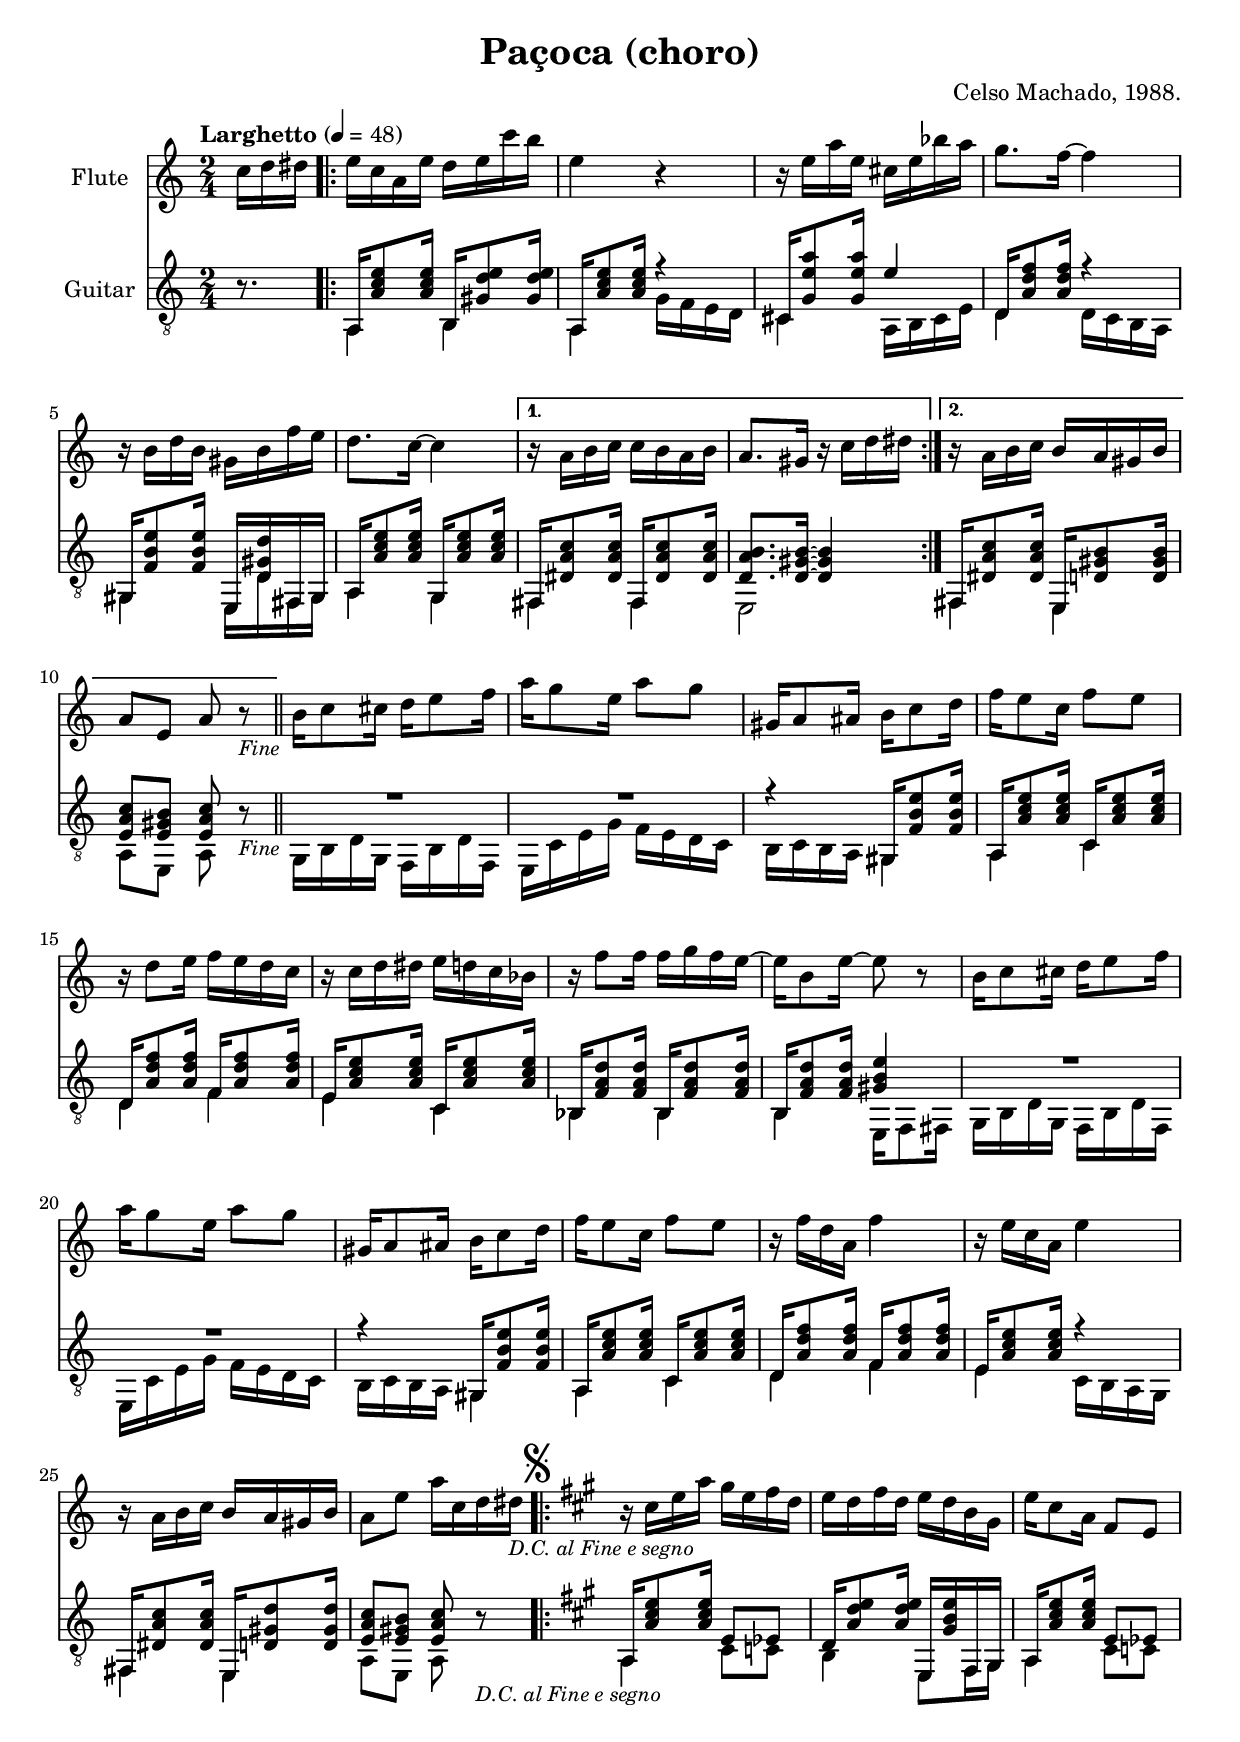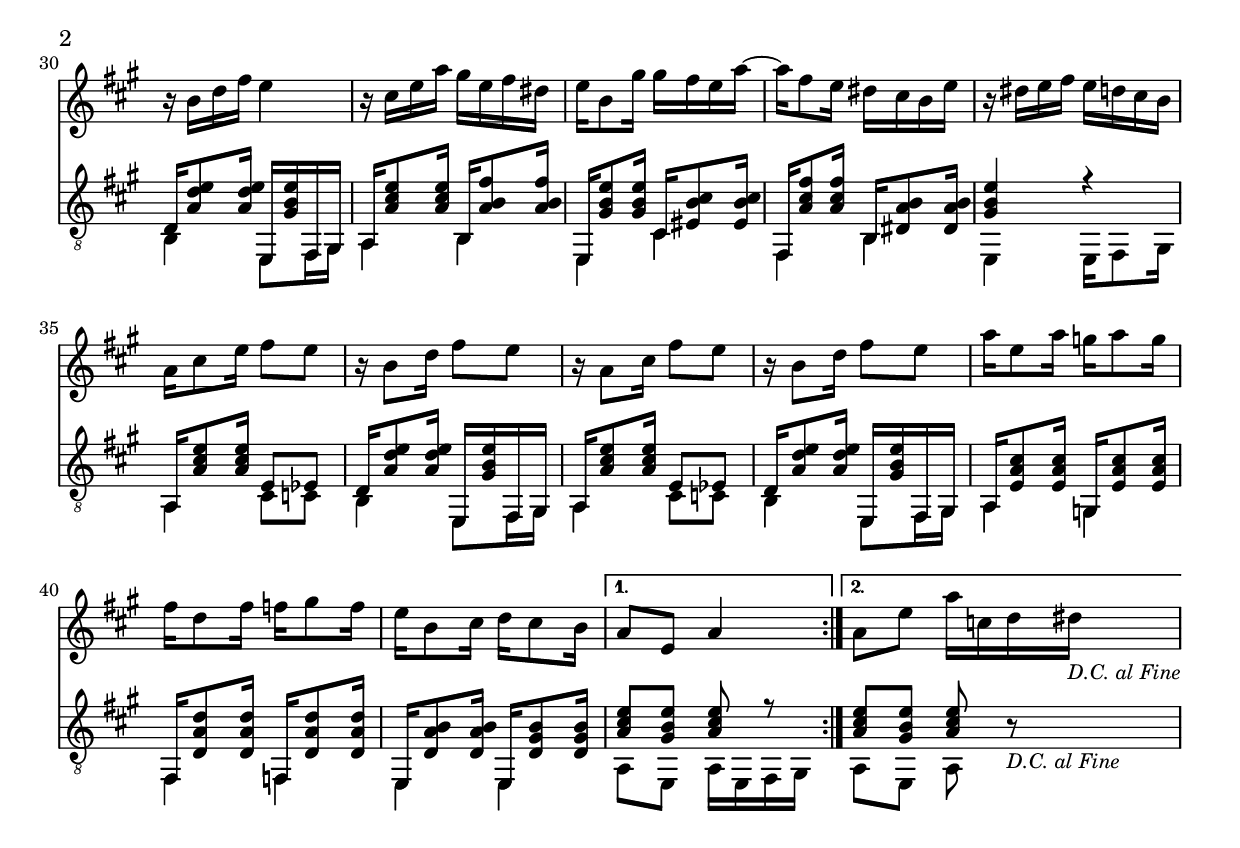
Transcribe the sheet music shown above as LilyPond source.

\version "2.22.1"

\header {
  title = "Paçoca (choro)"
  composer = "Celso Machado, 1988."
}

global = {
  \time 2/4
  \key a \minor
}

tune = \relative c' {
  \partial 8. c'16 d dis
  \repeat volta 2 {
  e16 c a e' d e c' b
  e,4 r
  r16 e a e cis e bes' a
  g8. f16~ f4
  r16 b, d b gis b f' e
  d8. c16~ c4
  }
  \alternative {
  {
   r16 a b c c b a b
   a8. gis16 r16 c d dis
  }
  {
   r16 a b c b a gis b
   a8 e a r
   _\markup {\italic \small "Fine" }
  }
  }
  \bar "||"
  
  b16 c8 cis16 d16 e8 f16
  a16 g8 e16 a8 g
  gis,16 a8 ais16 b16 c8 d16
  f16 e8 c16 f8 e
  r16 d8 e16 f e d c
  r16 c d dis e d c bes
  r16 f'8 f16 f g f e~
  e16 b8 e16~ e8 r
  b16 c8 cis16 d16 e8 f16
  a16 g8 e16 a8 g
  gis,16 a8 ais16 b16 c8 d16
  f16 e8 c16 f8 e
  r16 f d a f'4
  r16 e c a e'4
  r16 a, b c b a gis b
  a8 e' a16 c, d dis
  _\markup {\italic \small "D.C. al Fine e segno"}
  \key a \major
  \repeat volta 2 {
  \mark \markup { \musicglyph #"scripts.segno" }
  r16 cis e a gis e fis d
  e16 d fis d e d b gis
  e'16 cis8 a16 fis8 e
  r16 b' d fis e4
  r16 cis e a gis e fis dis
  e16 b8 gis'16 gis fis e a~
  a16 fis8 e16 dis cis b e
  r16 dis e fis e d cis b
  a16 cis8 e16 fis8 e
  r16 b8 d16 fis8 e
  r16 a,8 cis16 fis8 e
  r16 b8 d16 fis8 e
  a16 e8 a16 g16 a8 g16
  fis16 d8 fis16 f16 gis8 f16
  e16 b8 cis16 d16 cis8 b16
  }
  \alternative {
  {
   a8 e a4
  }
  {
   a8 e' a16 c, d dis
   _\markup {\italic \small "D.C. al Fine" }
  }
  }
}

tabtune = \relative c {
  \partial 8. c'16 d dis
  \repeat volta 2 {
  e16 c a e' d e c' b
  e,4 r
  r16 e a e cis\3 e bes' a
  g8.\2 f16~\2 f4
  r16 b, d b gis b f' e
  d8. c16~ c4
  }
  \alternative {
  {
   r16 a b c c b a b
   a8. gis16 r16 c d dis
  }
  {
   r16 a b c b a gis b
   a8 e a r
   _\markup {\italic \small "Fine" }
  }
  }
  \bar "||"
  
  b16 c8 cis16 d16 e8 f16
  a16 g8 e16 a8 g
  gis,16 a8 ais16 b16 c8 d16
  f16 e8 c16 f8 e
  r16 d8 e16 f e d c
  r16 c d dis e d c bes
  r16 f'8 f16 f g f e~
  e16 b8 e16~ e8 r
  b16 c8 cis16 d16 e8 f16
  a16 g8 e16 a8 g
  gis,16 a8 ais16 b16 c8 d16
  f16 e8 c16 f8 e
  r16 f d a f'4
  r16 e c a e'4
  r16 a, b c b a gis b
  a8 e' a16 c, d dis
  _\markup {\italic \small "D.C. al Fine e segno"}
  \key a \major
  \repeat volta 2 {
  \mark \markup { \musicglyph #"scripts.segno" }
  r16 cis e a gis e fis d
  e16 d fis d e d b gis
  e'16 cis8 a16 fis8 e
  r16 b' d fis e4
  r16 cis e a gis e fis dis
  e16 b8 gis'16 gis fis e a~
  a16 fis8 e16 dis cis b e
  r16 dis e fis e d cis b
  a16 cis8 e16 fis8 e
  r16 b8 d16 fis8 e
  r16 a,8 cis16 fis8 e
  r16 b8 d16 fis8 e
  a16 e8 a16 g16 a8 g16
  fis16 d8 fis16 f16 gis8 f16
  e16 b8 cis16 d16 cis8 b16
  }
  \alternative {
  {
   a8 e a4
  }
  {
   a8 e' a16 c, d dis
   _\markup {\italic \small "D.C. al Fine" }
  }
  }
}

compA = \relative c {
  \voiceOne
  \partial 8. r8.
  \repeat volta 2 {
  a16 <a' c e>8 q16 b,16 <gis' d' e>8 q16
  a,16 <a' c e>8 q16 r4
  cis,16 <g' e' a>8 q16 e'4
  d,16 <a' d f>8 q16 r4
  gis,16 <f' b e>8 q16
  e,16 <d' gis d'> fis, gis
  a16 <a' c e>8 q16 g,16 <a' c e>8 q16
  }
  \alternative {
  {
   fis,16 <dis' a' c>8 q16 fis,16 q8 q16
   <d' a' b>8. <d gis b>16~ q4
  }
  {
   fis,16 <dis' a' c>8 q16 e,16 <d' gis b>8 q16
   <e a c>8 <e gis b> <e a c> r
   _\markup {\italic \small "Fine" }
  }
  }
  \bar "||"
  
  R2
  R2
  r4 gis,16 <f' b e>8 q16
  a,16 <a' c e>8 q16 c,16 q8 q16
  d16 <a' d f>8 q16 f16 q8 q16
  e16 <a c e>8 q16 c,16 q8 q16
  bes16 <f' a d>8 q16 bes,16 q8 q16
  b16 <f' a d>8 q16 <gis b e>4
  R2
  R2
  r4 gis,16 <f' b e>8 q16
  a,16 <a' c e>8 q16 c,16 q8 q16
  d16 <a' d f>8 q16 f16 q8 q16
  e16 <a c e>8 q16 r4
  fis,16 <dis' a' c>8 q16 e,16 <d' gis d'>8 q16
  <e a c>8 <e gis b> <e a c> r
  _\markup {\italic \small "D.C. al Fine e segno"}

  \key a \major
  \repeat volta 2 {
  \mark \markup { \musicglyph #"scripts.segno" }
  a,16 <a' cis e>8 q16 e8 ees
  d16 <a' d e>8 q16 e,16 <gis' b e> fis, gis
  a16 <a' cis e>8 q16 e8 ees
  d16 <a' d e>8 q16 e,16 <gis' b e> fis, gis
  a16 <a' cis e>8 q16 b,16 <a' b fis'>8 q16
  e,16 <gis' b e>8 q16 cis,16 <eis b' cis>8 q16
  fis,16 <a' cis fis>8 q16 b,16 <dis a' b>8 q16
  <gis b e>4 r
  a,16 <a' cis e>8 q16 e8 ees
  d16 <a' d e>8 q16 e,16 <gis' b e> fis, gis
  a16 <a' cis e>8 q16 e8 ees
  d16 <a' d e>8 q16 e,16 <gis' b e> fis, gis
  a16 <e' a cis>8 q16 gis,16 q8 q16
  fis16 <d' a' d>8 q16 f,16 q8 q16
  e16 <d' a' b>8 q16 e,16 <d' gis b>8 q16
  }
  \alternative {
  {
   <a' cis e>8 <gis b e> <a cis e> r
  }
  {
   <a cis e>8 <gis b e> <a cis e> r
   _\markup {\italic \small "D.C. al Fine" }
  }
  }
}

compB = \relative c {
  \voiceTwo
  \partial 8. r8.
  \repeat volta 2 {
  a4 b
  a4 g'16 f e d
  cis4 a16 b cis e
  d4 d16 c b a
  gis4 e16 d' fis, gis
  a4 g
  }
  \alternative {
  {
   fis4 fis
   e2 
  }
  {
   fis4 e
   a8 e a r
  }
  }
  \bar "||"
  
  g16 b d g, f b d f,
  e16 c' e g f e d c
  b16 c b a gis4
  a4 c
  d4 f
  e4 c
  bes4 bes
  b4 e,16 f8 fis16
  g16 b d g, f b d f,
  e16 c' e g f e d c
  b16 c b a gis4
  a4 c
  d4 f
  e4 c16 b a g
  fis4 e
  a8 e a r
  
  \key a \major
  \repeat volta 2 {
  a4 cis8 c
  b4 e,8 fis16 gis
  a4 cis8 c
  b4 e,8 fis16 gis
  a4 b
  e,4 cis'
  fis,4 b
  e,4 e16 fis8 gis16
  a4 cis8 c
  b4 e,8 fis16 gis
  a4 cis8 c
  b4 e,8 fis16 gis
  a4 g
  fis4 f
  e4 e
  }
  \alternative {
  {
   a8 e a16 e fis gis  
  }
  {
   a8 e a r  
  }
  }
}

tabcompA = \relative c {
  \voiceOne
  \partial 8. r8.
  \repeat volta 2 {
  a16 <a' c e>8 q16 b,16 <gis' d' e>8 q16
  a,16 <a' c e>8 q16 r4
  cis,16 <g' e' a>8 q16 e'4
  d,16 <a' d f>8 q16 r4
  gis,16 <f'\4 b\3 e\2>8 <f\4 b\3 e\2>16
  e,16 <d' gis d'> fis, gis
  a16 <a' c e>8 q16 g,16 <a' c e>8 q16
  }
  \alternative {
  {
   fis,16 <dis' a' c>8 q16 fis,16 q8 q16
   <d' a' b>8. <d gis b>16~ q4
  }
  {
   fis,16 <dis' a' c>8 q16 e,16 <d' gis b>8 q16
   <e a c>8 <e gis b> <e a c> r
   _\markup {\italic \small "Fine" }
  }
  }
  \bar "||"
  
  R2
  R2
  r4 gis,16 <f'\4 b\3 e\2>8 <f\4 b\3 e\2>16
  a,16 <a' c e>8 q16 c,16 q8 q16
  d16 <a' d f>8 q16 f16 q8 q16
  e16 <a c e>8 q16 c,16 q8 q16
  bes16 <f' a d>8 q16 bes,16 q8 q16
  b16 <f' a d>8 q16 <gis b e>4
  R2
  R2
  r4 gis,16 <f'\4 b\3 e\2>8 <f\4 b\3 e\2>16
  a,16 <a' c e>8 q16 c,16 q8 q16
  d16 <a' d f>8 q16 f16 q8 q16
  e16 <a c e>8 q16 r4
  fis,16 <dis' a' c>8 q16 e,16 <d' gis d'>8 q16
  <e a c>8 <e gis b> <e a c> r
  _\markup {\italic \small "D.C. al Fine e segno"}

  \key a \major
  \repeat volta 2 {
  \mark \markup { \musicglyph #"scripts.segno" }
  a,16 <a' cis e>8 q16 e8 ees
  d16 <a' d e>8 q16 e,16 <gis' b e> fis, gis
  a16 <a' cis e>8 q16 e8 ees
  d16 <a' d e>8 q16 e,16 <gis' b e> fis, gis
  a16 <a' cis e>8 q16 b,16 <a' b fis'>8 q16
  e,16 <gis' b e>8 q16 cis,16 <eis b' cis>8 q16
  fis,16 <a' cis fis>8 q16 b,16 <dis a' b>8 q16
  <gis b e>4 r
  a,16 <a' cis e>8 q16 e8 ees
  d16 <a' d e>8 q16 e,16 <gis' b e> fis, gis
  a16 <a' cis e>8 q16 e8 ees
  d16 <a' d e>8 q16 e,16 <gis' b e> fis, gis
  a16 <e' a cis>8 q16 gis,16 q8 q16
  fis16 <d' a' d>8 q16 f,16 q8 q16
  e16 <d' a' b>8 q16 e,16 <d' gis b>8 q16
  }
  \alternative {
  {
   <a' cis e>8 <gis b e> <a cis e> r
  }
  {
   <a cis e>8 <gis b e> <a cis e> r
   _\markup {\italic \small "D.C. al Fine" }
  }
  }
}

tabcompB = \relative c {
  \voiceTwo
  \partial 8. r8.
  \repeat volta 2 {
  a4 b
  a4 g'16 f e d
  cis4 a16 b cis e
  d4 d16 c b a
  gis4 e16 d' fis, gis
  a4 g
  }
  \alternative {
  {
   fis4 fis
   e2 
  }
  {
   fis4 e
   a8 e a r
  }
  }
  \bar "||"
  
  g16 b d g, f b d f,
  e16 c' e g f e d c
  b16 c b a gis4
  a4 c
  d4 f
  e4 c
  bes4 bes
  b4 e,16 f8 fis16
  g16 b d g, f b d f,
  e16 c' e g f e d c
  b16 c b a gis4
  a4 c
  d4 f
  e4 c16 b a g
  fis4 e
  a8 e a r
  
  \key a \major
  \repeat volta 2 {
  a4 cis8 c
  b4 e,8 fis16 gis
  a4 cis8 c
  b4 e,8 fis16 gis
  a4 b
  e,4 cis'
  fis,4 b
  e,4 e16 fis8 gis16
  a4 cis8 c
  b4 e,8 fis16 gis
  a4 cis8 c
  b4 e,8 fis16 gis
  a4 g
  fis4 f
  e4 e
  }
  \alternative {
  {
   a8 e a16 e fis gis  
  }
  {
   a8 e a r  
  }
  }
}


tunePart = \new Staff \with { 
  midiInstrument = "flute"
  instrumentName = "Flute" }
  << \global \clef treble \tempo "Larghetto" 4 = 48 \tune >>

guitarPart = \new Staff \with {
  midiInstrument = "acoustic guitar (nylon)"
  instrumentName = "Guitar"
  \consists "Merge_rests_engraver"
} << \global \clef "treble_8"
     \new Voice = "upper" \compA
     \new Voice = "lower" \compB
>>

\score {
  <<
    \tunePart
    \guitarPart
  >>
  \layout { }
  \midi { \tempo 4 = 48 }
}
